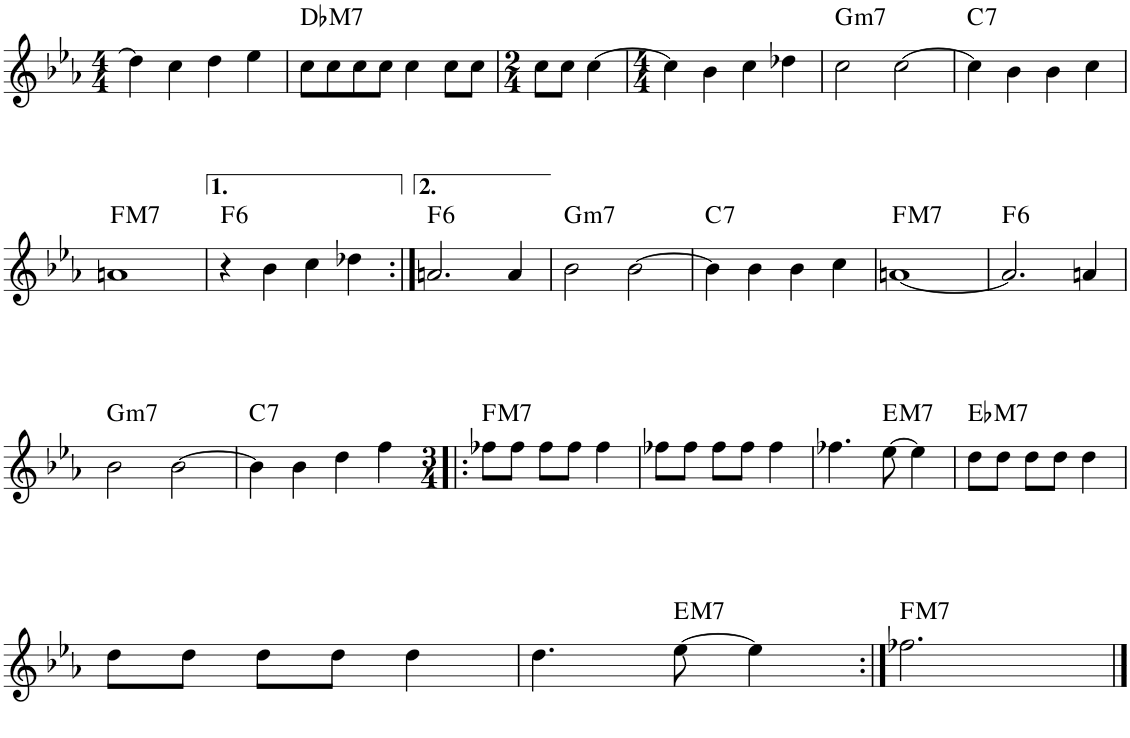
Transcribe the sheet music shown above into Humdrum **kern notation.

**kern	**harte
*part1	*part1
*staff1	*
*I"Piano	*
*I'Pno.	*
!!LO:PB:g=z
*clefG2	*
*k[b-e-a-]	*
*M4/4	*
=36	=36
4dd\]	.
4cc\	.
4dd\	.
4ee-\	.
=37	=37
!	!LO:H:kt=M7
8cc\L	Db:maj7
8cc\	.
8cc\	.
8cc\J	.
4cc\	.
8cc\L	.
8cc\J	.
=38	=38
*M2/4	*
8cc\L	.
8cc\J	.
[4cc\	.
=39	=39
*M4/4	*
4cc\]	.
4b-\	.
4cc\	.
4dd-X\	.
=40	=40
!	!LO:H:kt=m7
2cc\	G:min7
[2cc\	.
=41	=41
!	!LO:H:kt=7
4cc\]	C:7
4b-\	.
4b-\	.
4cc\	.
!!LO:LB:g=z
=42	=42
!	!LO:H:kt=M7
1an	F:maj7
=43	=43
!	!LO:H:kt=6
4r	F:maj6
4b-\	.
4cc\	.
4dd-X\	.
=44:|!	=44:|!
!	!LO:H:kt=6
2.an/	F:maj6
4a/	.
=45	=45
!	!LO:H:kt=m7
2b-\	G:min7
[2b-\	.
=46	=46
!	!LO:H:kt=7
4b-\]	C:7
4b-\	.
4b-\	.
4cc\	.
=47	=47
!	!LO:H:kt=M7
[1an	F:maj7
=48	=48
!	!LO:H:kt=6
2.a/]	F:maj6
4an/	.
!!LO:LB:g=z
=49	=49
!	!LO:H:kt=m7
2b-\	G:min7
[2b-\	.
=50	=50
!	!LO:H:kt=7
4b-\]	C:7
4b-\	.
4dd\	.
4ff\	.
=51!|:	=51!|:
*M3/4	*
!	!LO:H:kt=M7
8ff-X\L	F:maj7
8ff-\J	.
8ff-\L	.
8ff-\J	.
4ff-\	.
=52	=52
8ff-X\L	.
8ff-\J	.
8ff-\L	.
8ff-\J	.
4ff-\	.
=53	=53
4.ff-X\	.
!	!LO:H:kt=M7
[8ee-\	E:maj7
4ee-\]	.
=54	=54
!	!LO:H:kt=M7
8dd\L	Eb:maj7
8dd\J	.
8dd\L	.
8dd\J	.
4dd\	.
!!LO:LB:g=z
=55	=55
8dd\L	.
8dd\J	.
8dd\L	.
8dd\J	.
4dd\	.
=56	=56
4.dd\	.
!	!LO:H:kt=M7
[8ee-\	E:maj7
4ee-\]	.
=57:|!	=57:|!
!	!LO:H:kt=M7
2.ff-X\	F:maj7
==	==
*-	*-
